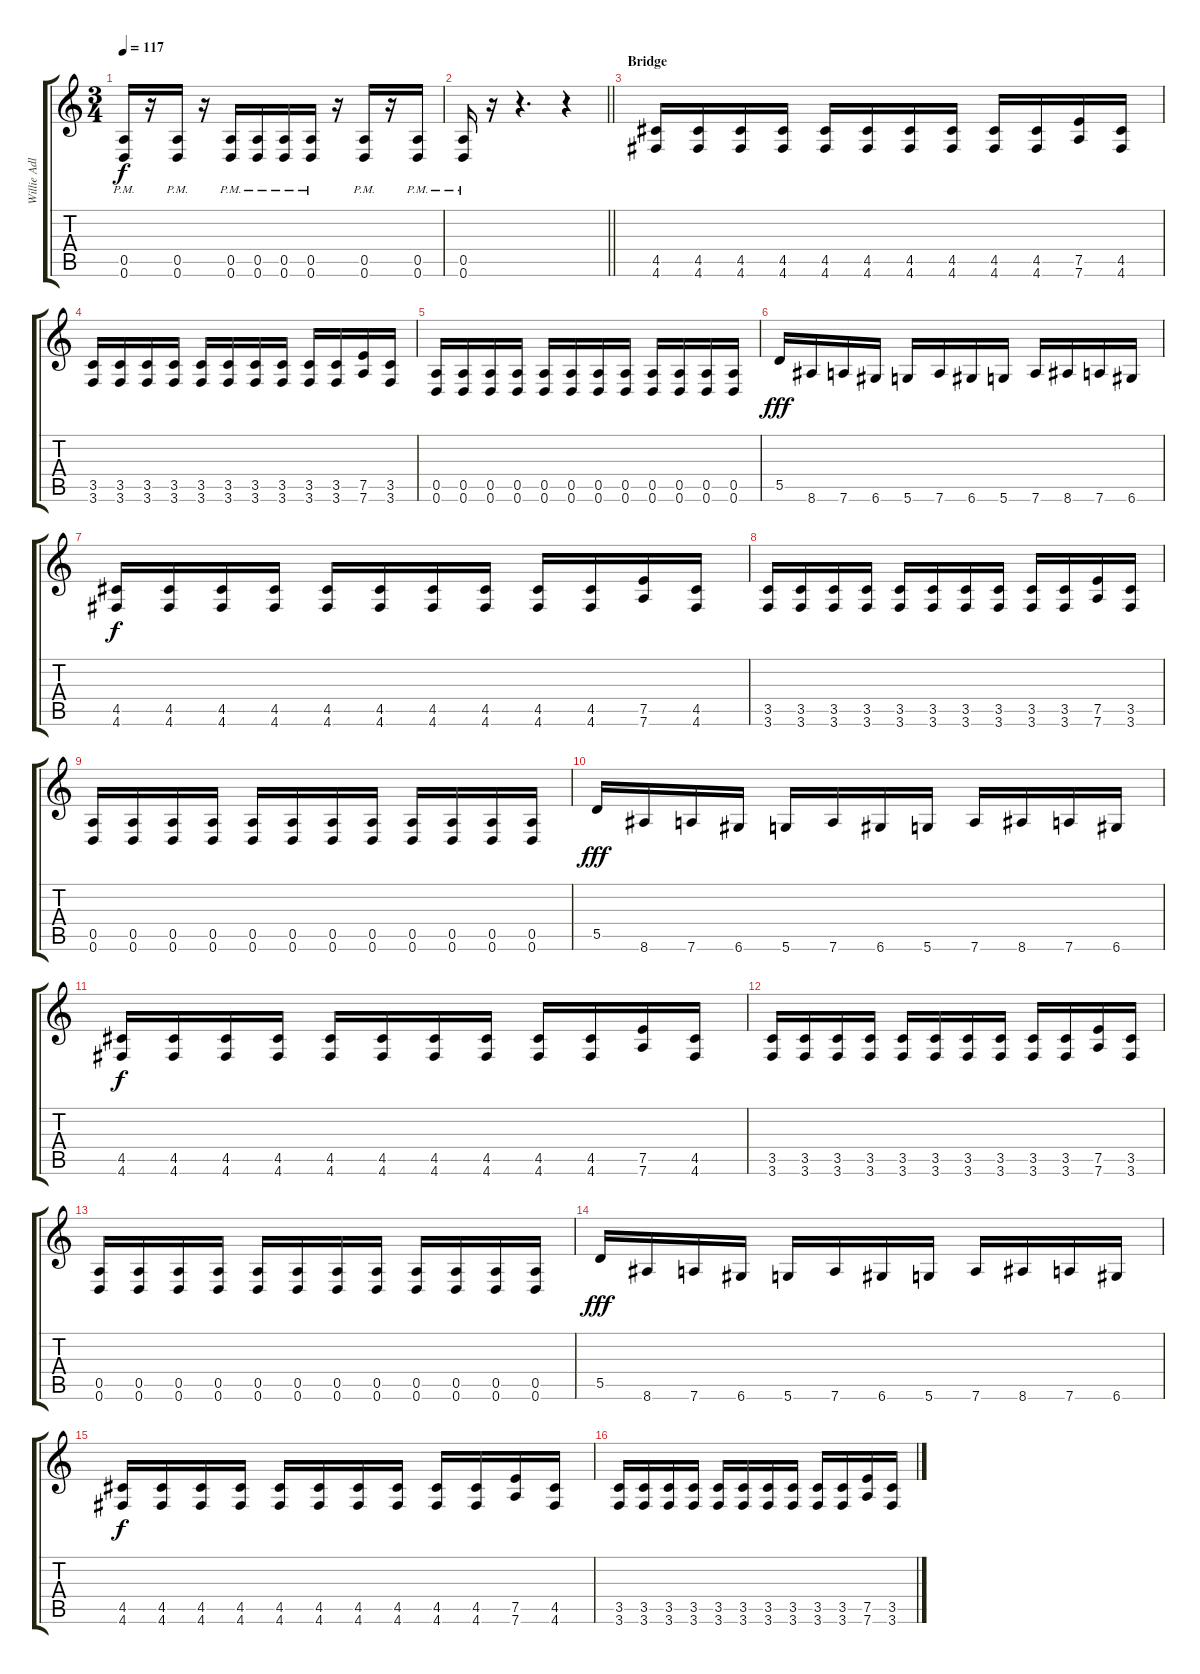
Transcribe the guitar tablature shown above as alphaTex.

\track ("Willie Adler" "Willie Adl") {instrument distortionguitar}
\staff {score tabs}
\tuning (E4 B3 G3 D3 A2 D2) {hide}
\ts (3 4)
\tempo 117
\clef g2
\ks c
(0.5{pm} 0.6{pm}).16{dy f} r.16 (0.5{pm} 0.6{pm}).16 r.16 (0.5{pm} 0.6{pm}).16 (0.5{pm} 0.6{pm}).16 (0.5{pm} 0.6{pm}).16 (0.5{pm} 0.6{pm}).16 r.16 (0.5{pm} 0.6{pm}).16 r.16 (0.5{pm} 0.6{pm}).16 |
\barLineRight lightlight
(0.5{pm} 0.6{pm}).16 r.16 r.4{d} r.4 |
\section ("" "Bridge")
(4.5 4.6).16 (4.5 4.6).16 (4.5 4.6).16 (4.5 4.6).16 (4.5 4.6).16 (4.5 4.6).16 (4.5 4.6).16 (4.5 4.6).16 (4.5 4.6).16 (4.5 4.6).16 (7.5 7.6).16 (4.5 4.6).16 |
(3.5 3.6).16 (3.5 3.6).16 (3.5 3.6).16 (3.5 3.6).16 (3.5 3.6).16 (3.5 3.6).16 (3.5 3.6).16 (3.5 3.6).16 (3.5 3.6).16 (3.5 3.6).16 (7.5 7.6).16 (3.5 3.6).16 |
(0.5 0.6).16 (0.5 0.6).16 (0.5 0.6).16 (0.5 0.6).16 (0.5 0.6).16 (0.5 0.6).16 (0.5 0.6).16 (0.5 0.6).16 (0.5 0.6).16 (0.5 0.6).16 (0.5 0.6).16 (0.5 0.6).16 |
5.5.16{dy fff} 8.6.16 7.6.16 6.6.16 5.6.16 7.6.16 6.6.16 5.6.16 7.6.16 8.6.16 7.6.16 6.6.16 |
(4.5 4.6).16{dy f} (4.5 4.6).16 (4.5 4.6).16 (4.5 4.6).16 (4.5 4.6).16 (4.5 4.6).16 (4.5 4.6).16 (4.5 4.6).16 (4.5 4.6).16 (4.5 4.6).16 (7.5 7.6).16 (4.5 4.6).16 |
(3.5 3.6).16 (3.5 3.6).16 (3.5 3.6).16 (3.5 3.6).16 (3.5 3.6).16 (3.5 3.6).16 (3.5 3.6).16 (3.5 3.6).16 (3.5 3.6).16 (3.5 3.6).16 (7.5 7.6).16 (3.5 3.6).16 |
(0.5 0.6).16 (0.5 0.6).16 (0.5 0.6).16 (0.5 0.6).16 (0.5 0.6).16 (0.5 0.6).16 (0.5 0.6).16 (0.5 0.6).16 (0.5 0.6).16 (0.5 0.6).16 (0.5 0.6).16 (0.5 0.6).16 |
5.5.16{dy fff} 8.6.16 7.6.16 6.6.16 5.6.16 7.6.16 6.6.16 5.6.16 7.6.16 8.6.16 7.6.16 6.6.16 |
(4.5 4.6).16{dy f} (4.5 4.6).16 (4.5 4.6).16 (4.5 4.6).16 (4.5 4.6).16 (4.5 4.6).16 (4.5 4.6).16 (4.5 4.6).16 (4.5 4.6).16 (4.5 4.6).16 (7.5 7.6).16 (4.5 4.6).16 |
(3.5 3.6).16 (3.5 3.6).16 (3.5 3.6).16 (3.5 3.6).16 (3.5 3.6).16 (3.5 3.6).16 (3.5 3.6).16 (3.5 3.6).16 (3.5 3.6).16 (3.5 3.6).16 (7.5 7.6).16 (3.5 3.6).16 |
(0.5 0.6).16 (0.5 0.6).16 (0.5 0.6).16 (0.5 0.6).16 (0.5 0.6).16 (0.5 0.6).16 (0.5 0.6).16 (0.5 0.6).16 (0.5 0.6).16 (0.5 0.6).16 (0.5 0.6).16 (0.5 0.6).16 |
5.5.16{dy fff} 8.6.16 7.6.16 6.6.16 5.6.16 7.6.16 6.6.16 5.6.16 7.6.16 8.6.16 7.6.16 6.6.16 |
(4.5 4.6).16{dy f} (4.5 4.6).16 (4.5 4.6).16 (4.5 4.6).16 (4.5 4.6).16 (4.5 4.6).16 (4.5 4.6).16 (4.5 4.6).16 (4.5 4.6).16 (4.5 4.6).16 (7.5 7.6).16 (4.5 4.6).16 |
(3.5 3.6).16 (3.5 3.6).16 (3.5 3.6).16 (3.5 3.6).16 (3.5 3.6).16 (3.5 3.6).16 (3.5 3.6).16 (3.5 3.6).16 (3.5 3.6).16 (3.5 3.6).16 (7.5 7.6).16 (3.5 3.6).16
